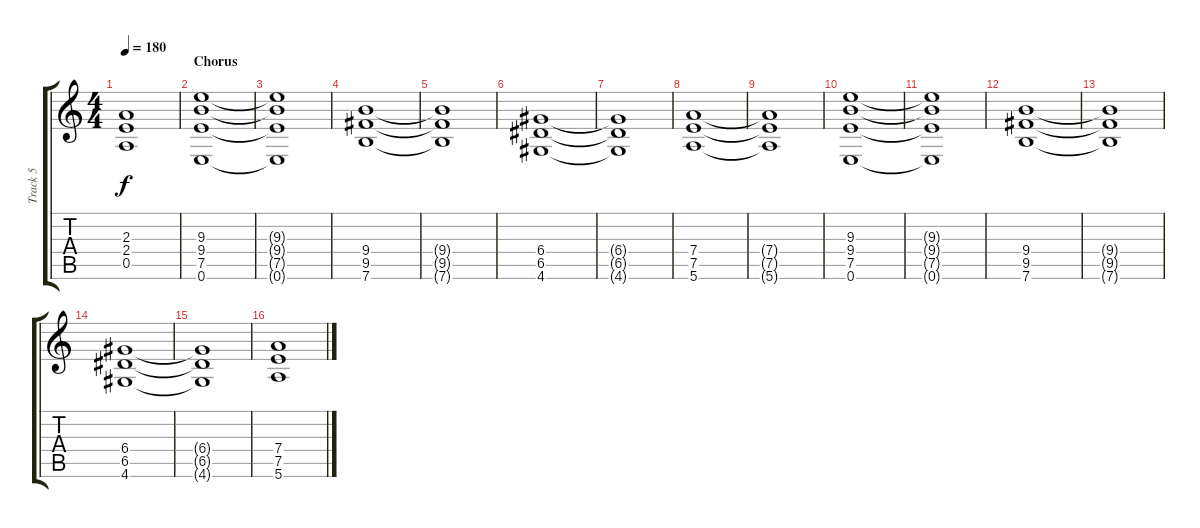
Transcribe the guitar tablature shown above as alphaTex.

\track ("Track 5" "Track 5") {instrument distortionguitar}
\staff {score tabs}
\tuning (E4 B3 G3 D3 A2 E2) {hide}
\ts (4 4)
\tempo 180
\clef g2
\ks c
(2.3{t} 2.4{t} 0.5{t}).1{dy f} |
\section ("" "Chorus")
(9.3 9.4 7.5 0.6).1 |
(9.3{t} 9.4{t} 7.5{t} 0.6{t}).1 |
(9.4 9.5 7.6).1 |
(9.4{t} 9.5{t} 7.6{t}).1 |
(6.4 6.5 4.6).1 |
(6.4{t} 6.5{t} 4.6{t}).1 |
(7.4 7.5 5.6).1 |
(7.4{t} 7.5{t} 5.6{t}).1 |
(9.3 9.4 7.5 0.6).1 |
(9.3{t} 9.4{t} 7.5{t} 0.6{t}).1 |
(9.4 9.5 7.6).1 |
(9.4{t} 9.5{t} 7.6{t}).1 |
(6.4 6.5 4.6).1 |
(6.4{t} 6.5{t} 4.6{t}).1 |
(7.4 7.5 5.6).1
